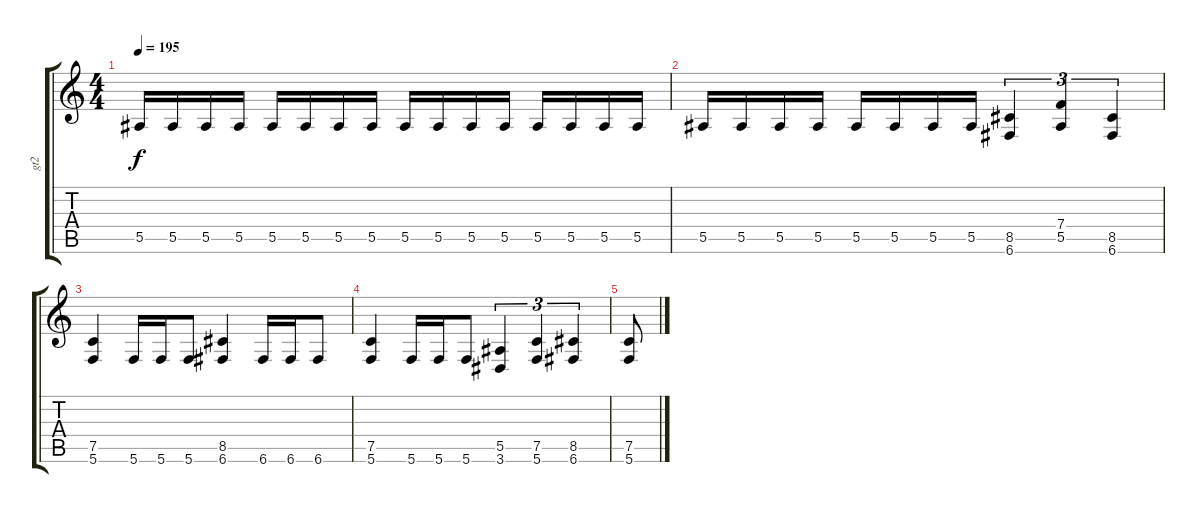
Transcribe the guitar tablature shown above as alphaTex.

\track ("gt2" "gt2") {instrument distortionguitar}
\staff {score tabs}
\tuning (C4 G3 Eb3 Bb2 F2 C2) {hide}
\ts (4 4)
\tempo 195
\clef g2
\ks c
5.5.16{dy f} 5.5.16 5.5.16 5.5.16 5.5.16 5.5.16 5.5.16 5.5.16 5.5.16 5.5.16 5.5.16 5.5.16 5.5.16 5.5.16 5.5.16 5.5.16 |
5.5.16 5.5.16 5.5.16 5.5.16 5.5.16 5.5.16 5.5.16 5.5.16 (8.5 6.6).4{tu (3 2)} (7.4 5.5).4{tu (3 2)} (8.5 6.6).4{tu (3 2)} |
(7.5 5.6).4 5.6.16 5.6.16 5.6.8 (8.5 6.6).4 6.6.16 6.6.16 6.6.8 |
(7.5 5.6).4 5.6.16 5.6.16 5.6.8 (5.5 3.6).4{tu (3 2)} (7.5 5.6).4{tu (3 2)} (8.5 6.6).4{tu (3 2)} |
(7.5 5.6).8
